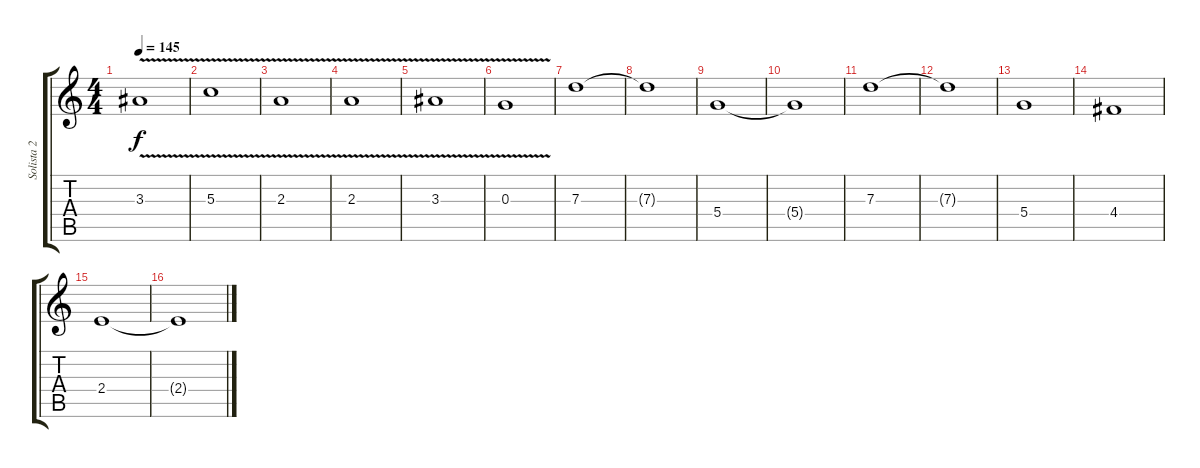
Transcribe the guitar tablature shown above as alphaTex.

\track ("Solista 2" "Solista 2") {instrument distortionguitar}
\staff {score tabs}
\tuning (E4 B3 G3 D3 A2 E2) {hide}
\ts (4 4)
\tempo 145
\clef g2
\ks c
3.3{v}.1{dy f} |
5.3{v}.1 |
2.3{v}.1 |
2.3{v}.1 |
3.3{v}.1 |
0.3{v}.1 |
7.3.1 |
7.3{t}.1 |
5.4.1 |
5.4{t}.1 |
7.3.1 |
7.3{t}.1 |
5.4.1 |
4.4.1 |
2.4.1 |
2.4{t}.1
